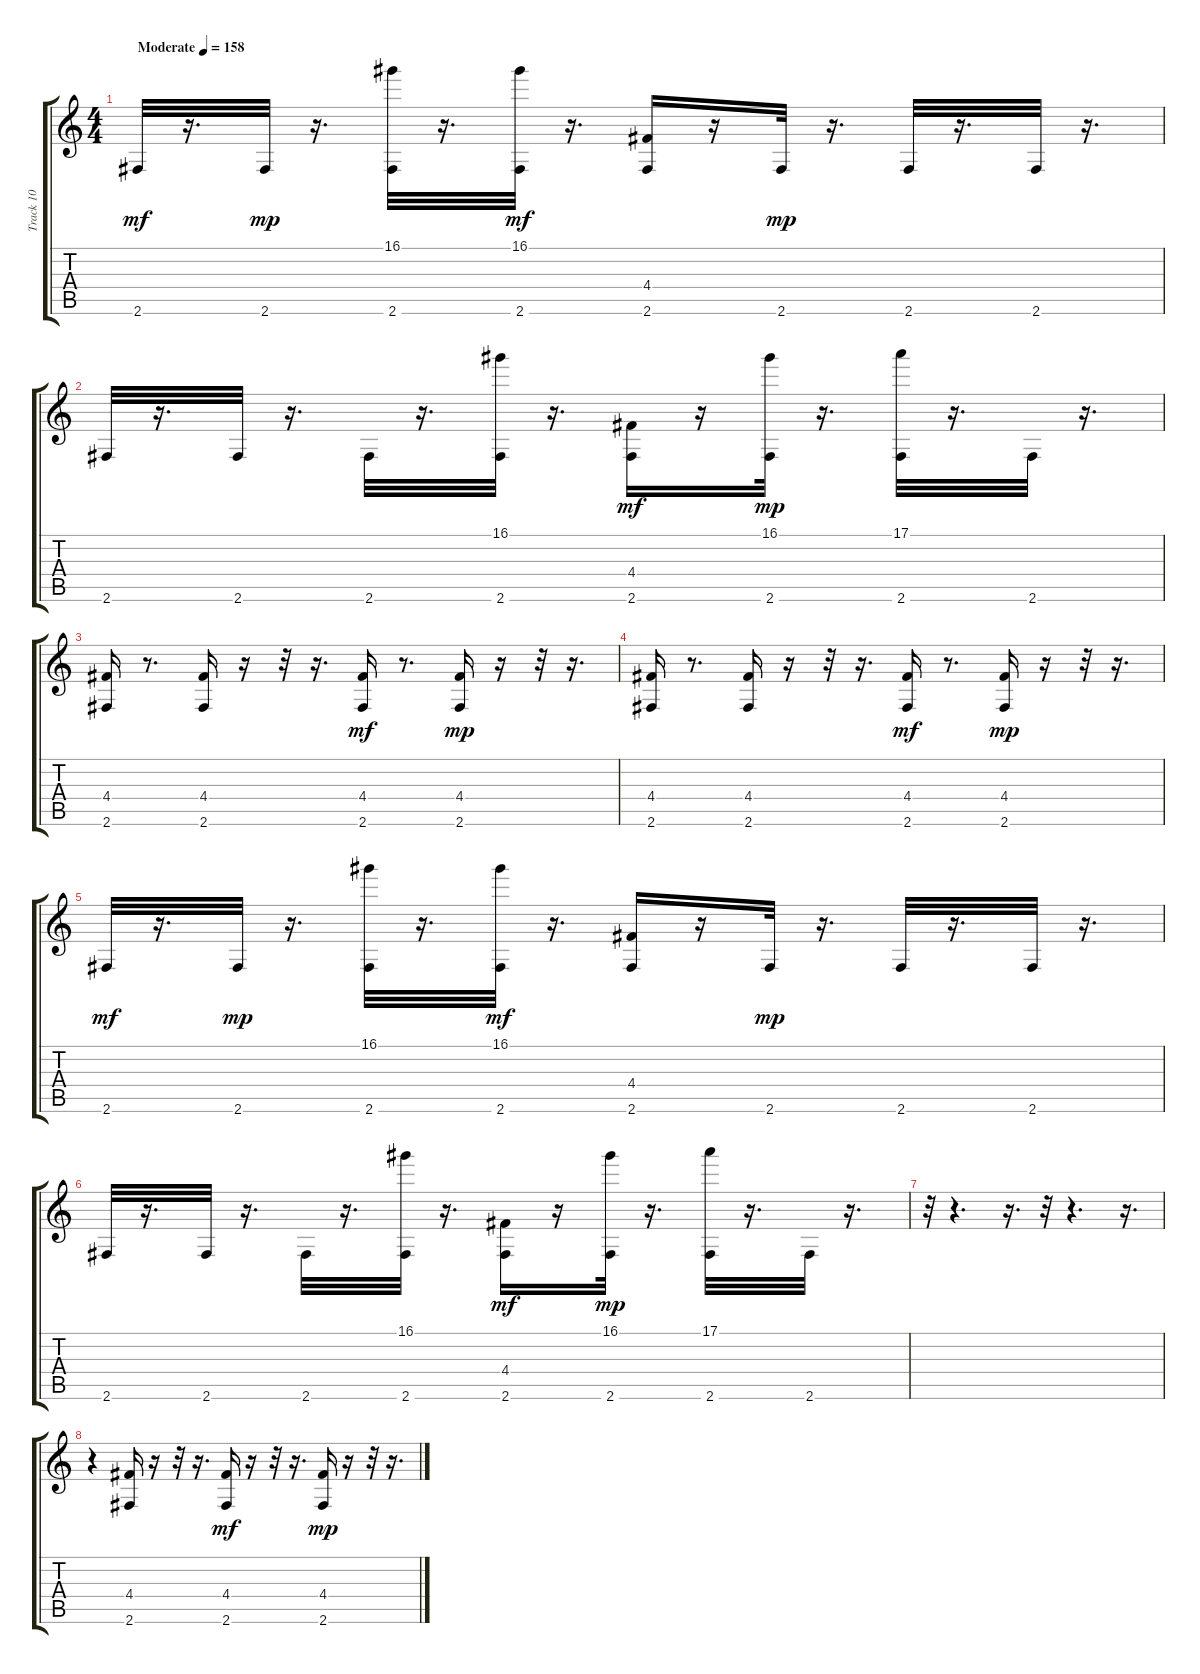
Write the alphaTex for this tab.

\track ("Track 10" "Track 10") {instrument acousticguitarsteel}
\staff {score tabs}
\tuning (E4 B3 G3 D3 A2 E2) {hide}
\ts (4 4)
\tempo (158 "Moderate")
\clef g2
\ks c
2.6.32{dy mf instrument acousticguitarsteel} r.16{d} 2.6.32{dy mp} r.16{d} (16.1 2.6).32 r.16{d} (16.1 2.6).32{dy mf} r.16{d} (4.4 2.6).16 r.16 2.6.32{dy mp} r.16{d} 2.6.32 r.16{d} 2.6.32 r.16{d} |
2.6.32 r.16{d} 2.6.32 r.16{d} 2.6.32 r.16{d} (16.1 2.6).32 r.16{d} (4.4 2.6).16{dy mf} r.16 (16.1 2.6).32{dy mp} r.16{d} (17.1 2.6).32 r.16{d} 2.6.32 r.16{d} |
(4.4 2.6).16 r.8{d} (4.4 2.6).16 r.16 r.32 r.16{d} (4.4 2.6).16{dy mf} r.8{d} (4.4 2.6).16{dy mp} r.16 r.32 r.16{d} |
(4.4 2.6).16 r.8{d} (4.4 2.6).16 r.16 r.32 r.16{d} (4.4 2.6).16{dy mf} r.8{d} (4.4 2.6).16{dy mp} r.16 r.32 r.16{d} |
2.6.32{dy mf} r.16{d} 2.6.32{dy mp} r.16{d} (16.1 2.6).32 r.16{d} (16.1 2.6).32{dy mf} r.16{d} (4.4 2.6).16 r.16 2.6.32{dy mp} r.16{d} 2.6.32 r.16{d} 2.6.32 r.16{d} |
2.6.32 r.16{d} 2.6.32 r.16{d} 2.6.32 r.16{d} (16.1 2.6).32 r.16{d} (4.4 2.6).16{dy mf} r.16 (16.1 2.6).32{dy mp} r.16{d} (17.1 2.6).32 r.16{d} 2.6.32 r.16{d} |
r.32 r.4{d} r.16{d} r.32 r.4{d} r.16{d} |
r.4 (4.4 2.6).16 r.16 r.32 r.16{d} (4.4 2.6).16{dy mf} r.16 r.32 r.16{d} (4.4 2.6).16{dy mp} r.16 r.32 r.16{d}
